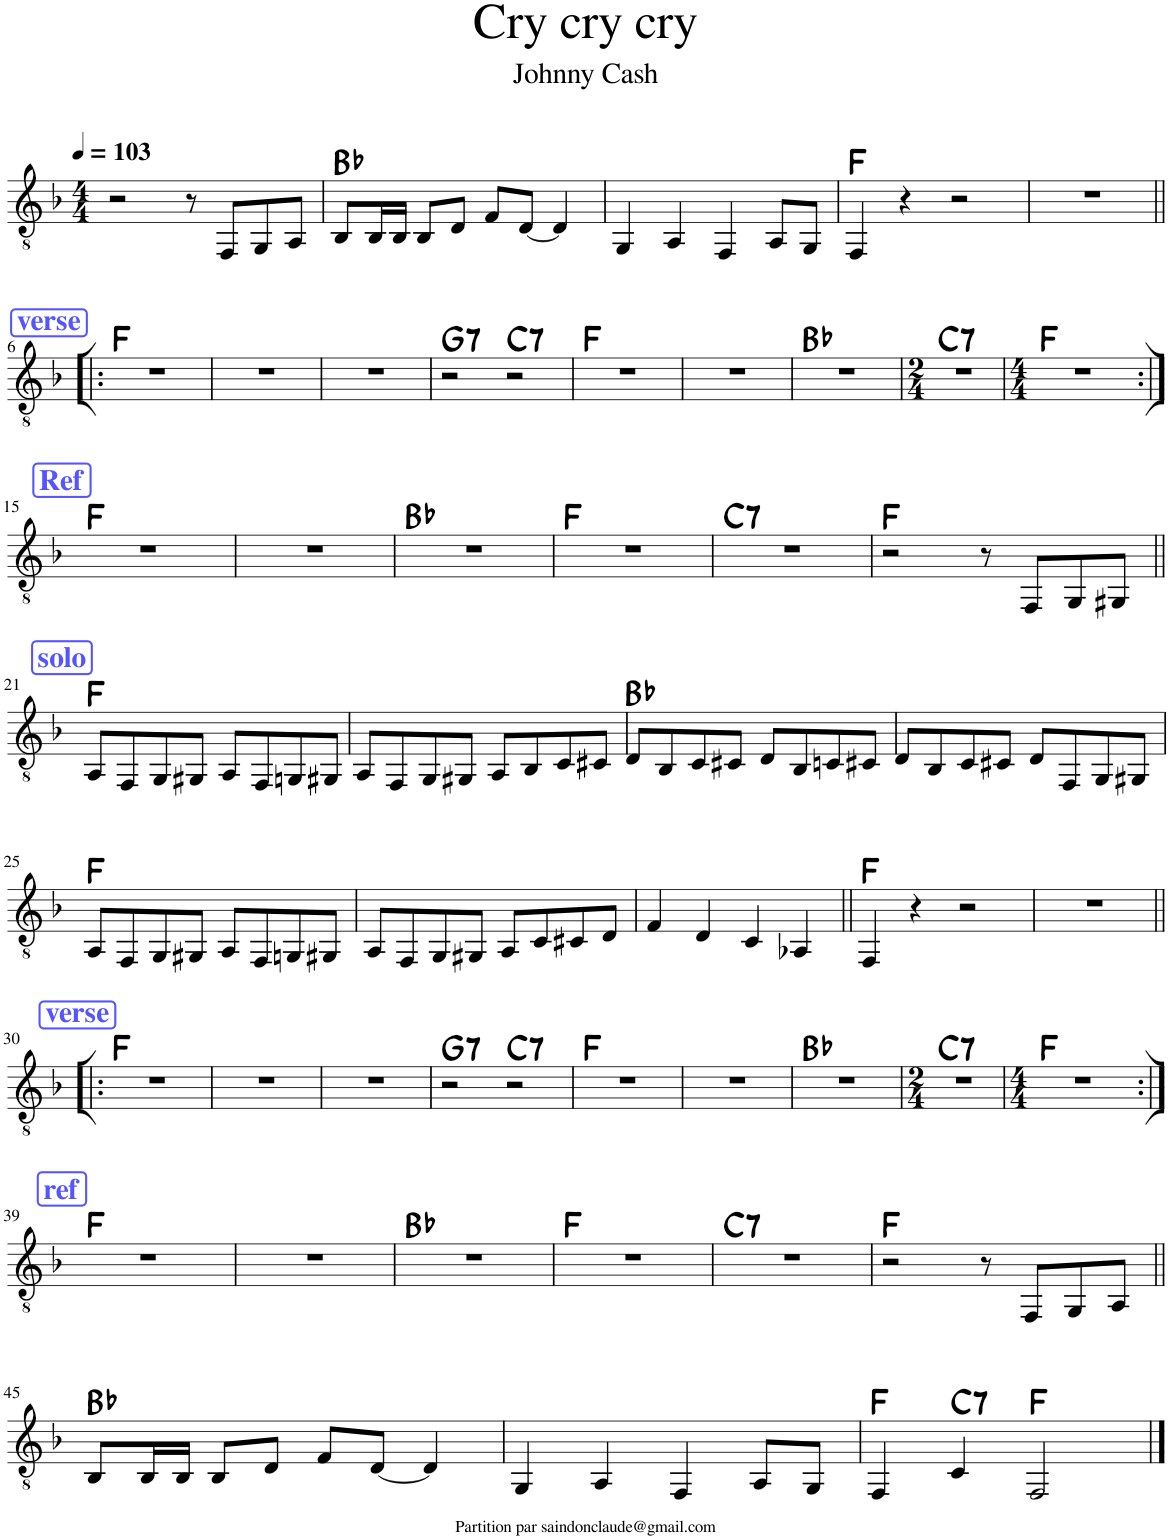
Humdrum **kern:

**kern	**harte
*part1	*part1
*staff1	*
*I"Classical Guitar	*
*I'Guit.	*
*clefGv2	*
*k[b-]	*
*M4/4	*
*MM103	*
=1	=1
2r	.
8r	.
8FF/L	.
8GG/	.
8AA/J	.
=2	=2
8BB-/L	Bb:maj
16BB-/L	.
16BB-/JJ	.
8BB-/L	.
8D/J	.
8F/L	.
[8D/J	.
4D/]	.
=3	=3
4GG/	.
4AA/	.
4FF/	.
8AA/L	.
8GG/J	.
=4	=4
4FF/	F:maj
4r	.
2r	.
=5	=5
1r	.
!!LO:LB:g=z
!!LO:REH:place=s1:a:B:cj:color=#5555FF:fs=14:t=verse
=6!|:	=6!|:
1r	F:maj
=7	=7
1r	.
=8	=8
1r	.
=9	=9
!	!LO:H:kt=7
2r	G:7
!	!LO:H:kt=7
2r	C:7
=10	=10
1r	F:maj
=11	=11
1r	.
=12	=12
1r	Bb:maj
=13	=13
*M2/4	*
!	!LO:H:kt=7
2r	C:7
=14	=14
*M4/4	*
1r	F:maj
!!LO:LB:g=z
!!LO:REH:place=s1:a:B:cj:color=#5555FF:fs=14:t=Ref
=15:|!	=15:|!
1r	F:maj
=16	=16
1r	.
=17	=17
1r	Bb:maj
=18	=18
1r	F:maj
=19	=19
!	!LO:H:kt=7
1r	C:7
=20	=20
2r	F:maj
8r	.
8FF/L	.
8GG/	.
8GG#X/J	.
!!LO:LB:g=z
!!LO:REH:place=s1:a:B:cj:color=#5555FF:fs=14:t=solo
=21||	=21||
8AA/L	F:maj
8FF/	.
8GG/	.
8GG#X/J	.
8AA/L	.
8FF/	.
8GGn/	.
8GG#X/J	.
=22	=22
8AA/L	.
8FF/	.
8GG/	.
8GG#X/J	.
8AA/L	.
8BB-/	.
8C/	.
8C#X/J	.
=23	=23
8D/L	Bb:maj
8BB-/	.
8C/	.
8C#X/J	.
8D/L	.
8BB-/	.
8Cn/	.
8C#X/J	.
=24	=24
8D/L	.
8BB-/	.
8C/	.
8C#X/J	.
8D/L	.
8FF/	.
8GG/	.
8GG#X/J	.
!!LO:LB:g=z
=25	=25
8AA/L	F:maj
8FF/	.
8GG/	.
8GG#X/J	.
8AA/L	.
8FF/	.
8GGn/	.
8GG#X/J	.
=26	=26
8AA/L	.
8FF/	.
8GG/	.
8GG#X/J	.
8AA/L	.
8C/	.
8C#X/	.
8D/J	.
=27	=27
4F/	.
4D/	.
4C/	.
4AA-X/	.
=28||	=28||
4FF/	F:maj
4r	.
2r	.
=29	=29
1r	.
!!LO:LB:g=z
!!LO:REH:place=s1:a:B:cj:color=#5555FF:fs=14:t=verse
=30!|:	=30!|:
1r	F:maj
=31	=31
1r	.
=32	=32
1r	.
=33	=33
!	!LO:H:kt=7
2r	G:7
!	!LO:H:kt=7
2r	C:7
=34	=34
1r	F:maj
=35	=35
1r	.
=36	=36
1r	Bb:maj
=37	=37
*M2/4	*
!	!LO:H:kt=7
2r	C:7
=38	=38
*M4/4	*
1r	F:maj
!!LO:LB:g=z
!!LO:REH:place=s1:a:B:cj:color=#5555FF:fs=14:t=ref
=39:|!	=39:|!
1r	F:maj
=40	=40
1r	.
=41	=41
1r	Bb:maj
=42	=42
1r	F:maj
=43	=43
!	!LO:H:kt=7
1r	C:7
=44	=44
2r	F:maj
8r	.
8FF/L	.
8GG/	.
8AA/J	.
!!LO:LB:g=z
=45||	=45||
8BB-/L	Bb:maj
16BB-/L	.
16BB-/JJ	.
8BB-/L	.
8D/J	.
8F/L	.
[8D/J	.
4D/]	.
=46	=46
4GG/	.
4AA/	.
4FF/	.
8AA/L	.
8GG/J	.
=47	=47
4FF/	F:maj
!	!LO:H:kt=7
4C/	C:7
2FF/	F:maj
==	==
*-	*-
